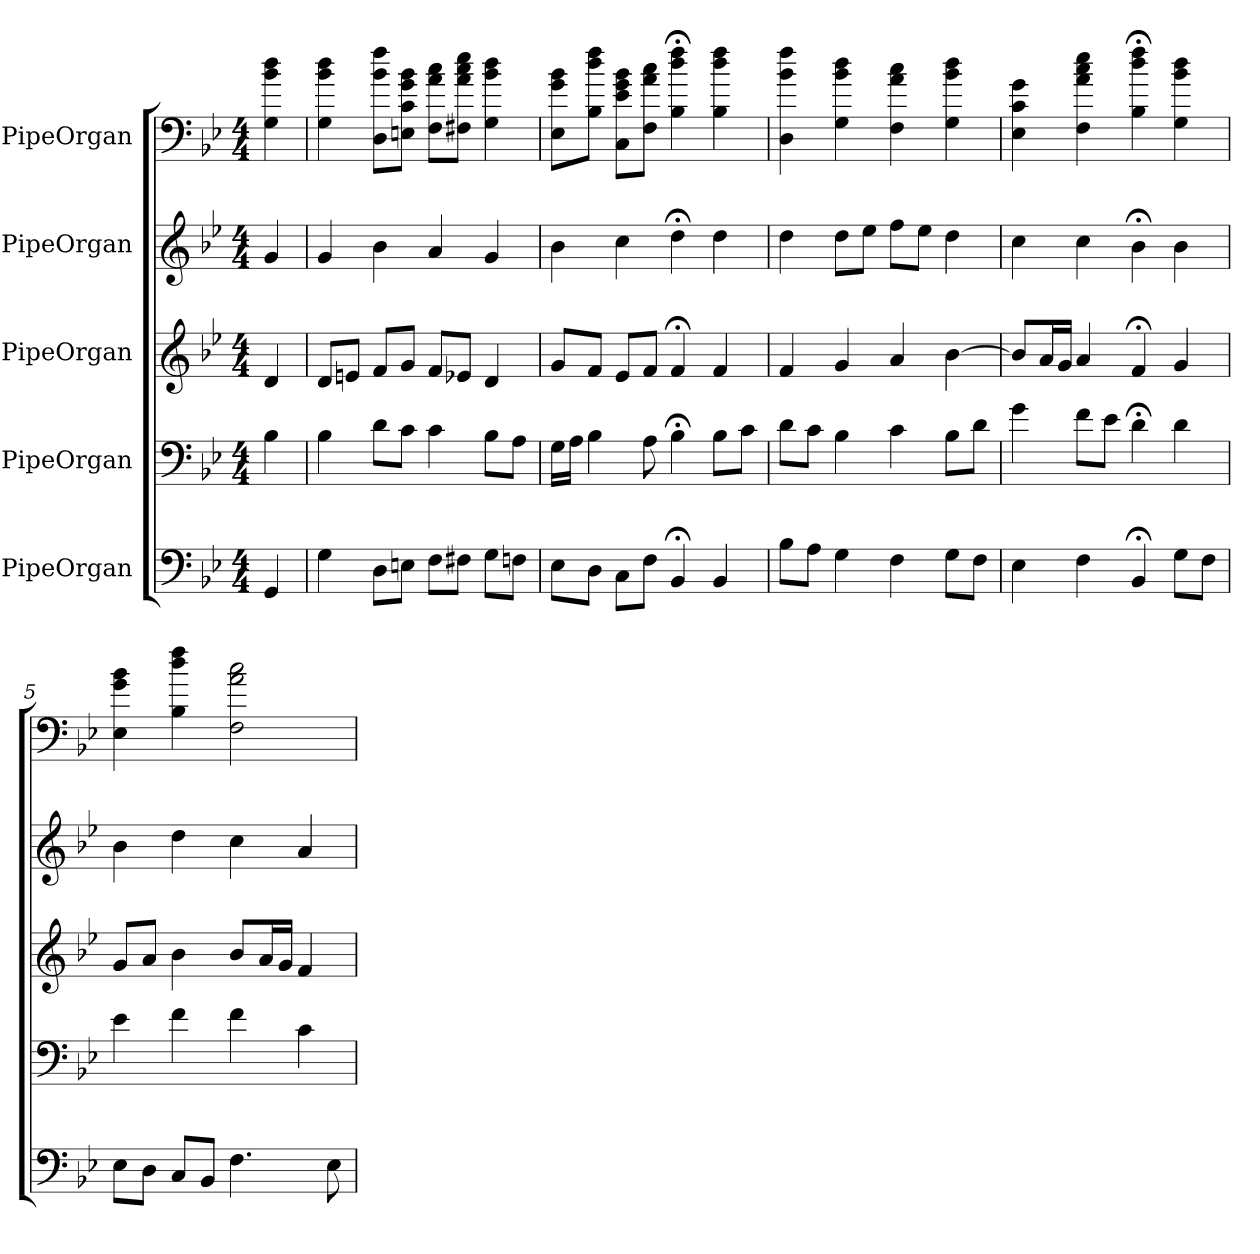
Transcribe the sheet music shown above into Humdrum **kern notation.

**kern	**kern	**kern	**kern	**kern
*part5	*part4	*part3	*part2	*part1
*staff5	*staff4	*staff3	*staff2	*staff1
*I"PipeOrgan	*I"PipeOrgan	*I"PipeOrgan	*I"PipeOrgan	*I"PipeOrgan
*clefF4	*clefF4	*clefG2	*clefG2	*
*k[b-e-]	*k[b-e-]	*k[b-e-]	*k[b-e-]	*k[b-e-]
*g:	*g:	*g:	*g:	*g:
*M4/4	*M4/4	*M4/4	*M4/4	*M4/4
*MM60	*MM60	*MM60	*MM60	*MM60
=	=	=	=	=
4GG	4B-	4d	4g	4G 4b- 4dd
=1	=1	=1	=1	=1
4G	4B-	8d/L	4g	4G 4b- 4dd
.	.	8en/J	.	.
8D\L	8d\L	8f/L	4b-	8D 8b- 8ffL
8En\J	8c\J	8g/J	.	8En 8c 8g 8b-J
8F\L	4c	8f/L	4a	8F 8a 8ccL
8F#X\J	.	8e-X/J	.	8F#X 8a 8cc 8ee-J
8G\L	8B-\L	4d	4g	4G 4b- 4dd
8Fn\J	8A\J	.	.	.
=2	=2	=2	=2	=2
8E-\L	16G\LL	8g/L	4b-	8E- 8g 8b-L
.	16A\JJ	.	.	.
8D\J	4B-	8f/J	.	8B- 8dd 8ffJ
8C\L	.	8e-/L	4cc	8C 8e- 8g 8b-L
8F\J	8A	8f/J	.	8F 8a 8ccJ
4BB-;<	4B-;<	4f;<	4dd;<	4B-;< 4dd;< 4ff;<
4BB-	8B-\L	4f	4dd	4B- 4dd 4ff
.	8c\J	.	.	.
=3	=3	=3	=3	=3
8B-\L	8d\L	4f	4dd	4D 4b- 4ff
8A\J	8c\J	.	.	.
4G	4B-	4g	8dd\L	4G 4b- 4dd
.	.	.	8ee-\J	.
4F	4c	4a	8ff\L	4F 4a 4cc
.	.	.	8ee-\J	.
8G\L	8B-\L	[4b-	4dd	4G 4b- 4dd
8F\J	8d\J	.	.	.
=4	=4	=4	=4	=4
4E-	4g	8b-/L]	4cc	4E- 4c 4g
.	.	16a/L	.	.
.	.	16g/JJ	.	.
4F	8f\L	4a	4cc	4F 4a 4cc 4ee-
.	8e-\J	.	.	.
4BB-;<	4d;<	4f;<	4b-;<	4B-;< 4dd;< 4ff;<
8G\L	4d	4g	4b-	4G 4b- 4dd
8F\J	.	.	.	.
=5	=5	=5	=5	=5
8E-\L	4e-	8g/L	4b-	4E- 4g 4b-
8D\J	.	8a/J	.	.
8C/L	4f	4b-	4dd	4B- 4dd 4ff
8BB-/J	.	.	.	.
4.F	4f	8b-/L	4cc	2F 2a 2cc
.	.	16a/L	.	.
.	.	16g/JJ	.	.
.	4c	4f	4a	.
8E-	.	.	.	.
=	=	=	=	=
*-	*-	*-	*-	*-
